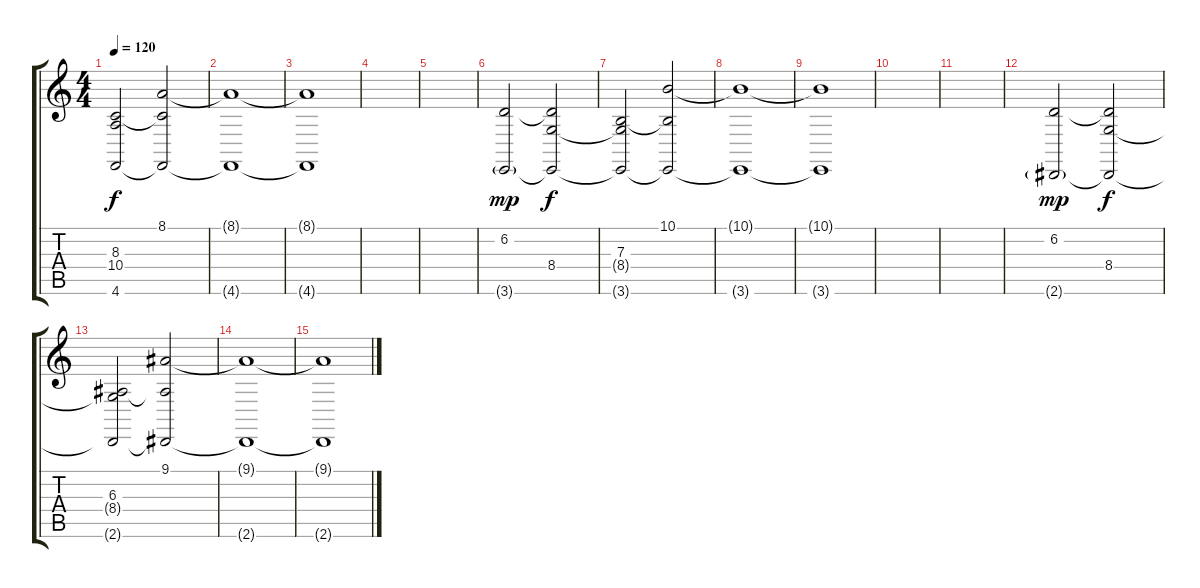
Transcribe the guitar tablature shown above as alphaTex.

\track "" {instrument orchestralharp}
\staff {score tabs}
\tuning (Db4 Ab3 E3 B2 Gb2 Db2) {hide}
\ts (4 4)
\tempo 120
\clef g2
\ks c
(8.3 10.4{t} 4.6{t}).2{dy f} (8.1 8.3{t} 4.6{t}).2 |
(8.1{t} 4.6{t}).1 |
(8.1{t} 4.6{t}).1 |
|
|
(6.2 3.6{g}).2{dy mp} (6.2{t} 8.4 3.6{t}).2{dy f} |
(7.3 8.4{t} 3.6{t}).2 (10.1 7.3{t} 3.6{t}).2 |
(10.1{t} 3.6{t}).1 |
(10.1{t} 3.6{t}).1 |
|
|
(6.2 2.6{g}).2{dy mp} (6.2{t} 8.4 2.6{t}).2{dy f} |
(6.3 8.4{t} 2.6{t}).2 (9.1 6.3{t} 2.6{t}).2 |
(9.1{t} 2.6{t}).1 |
(9.1{t} 2.6{t}).1
